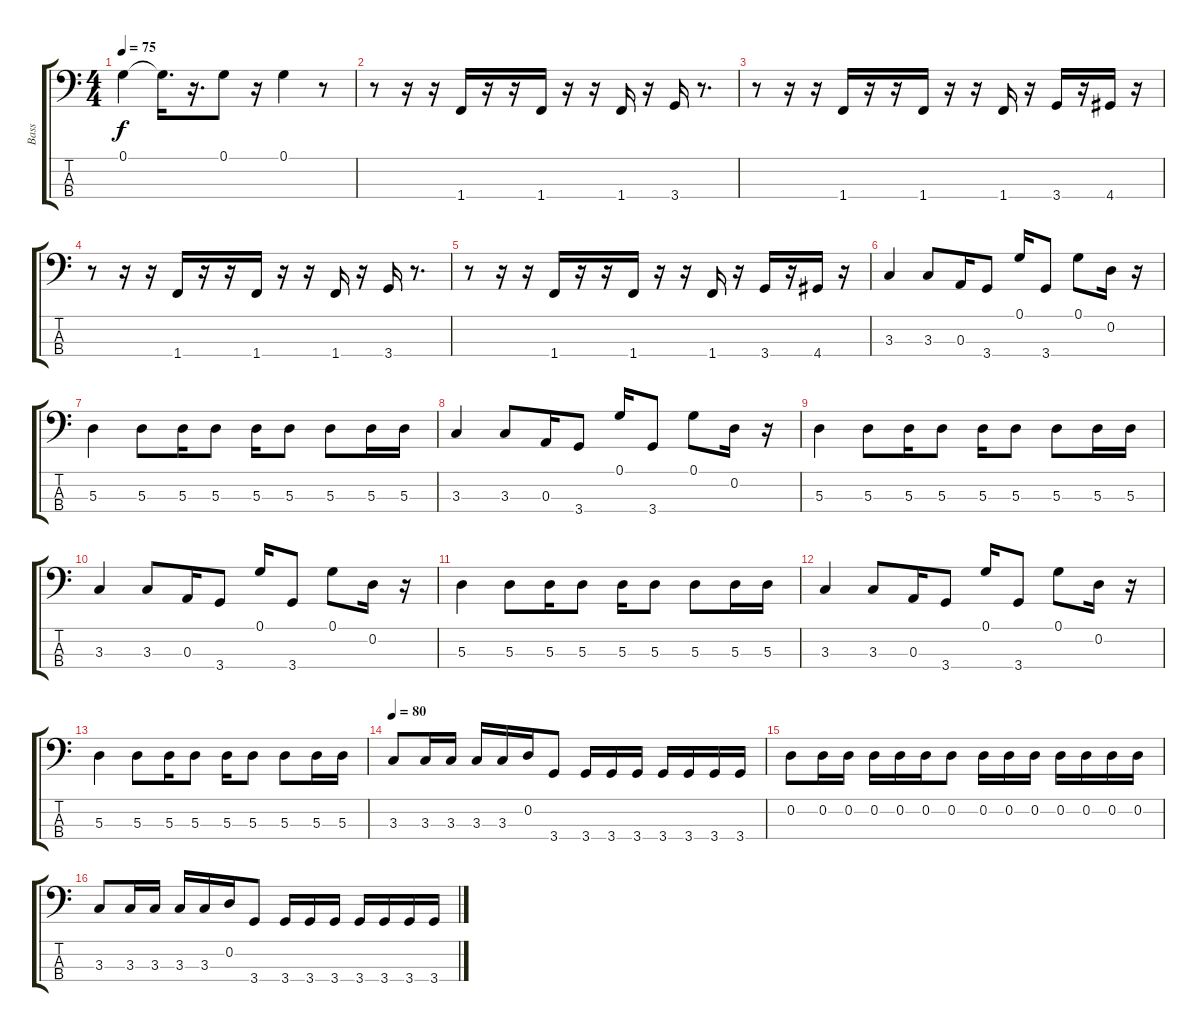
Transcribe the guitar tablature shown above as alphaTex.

\track ("Bass" "Bass") {instrument electricbassfinger}
\staff {score tabs}
\tuning (G2 D2 A1 E1) {hide}
\ts (4 4)
\tempo 75
\clef f4
\ks c
0.1.4{dy f} 0.1{t}.16{d} r.16{d} 0.1.8 r.16 0.1.4 r.8 |
r.8 r.16 r.16 1.4.16 r.16 r.16 1.4.16 r.16 r.16 1.4.16 r.16 3.4.16 r.8{d} |
r.8 r.16 r.16 1.4.16 r.16 r.16 1.4.16 r.16 r.16 1.4.16 r.16 3.4.16 r.16 4.4.16 r.16 |
r.8 r.16 r.16 1.4.16 r.16 r.16 1.4.16 r.16 r.16 1.4.16 r.16 3.4.16 r.8{d} |
r.8 r.16 r.16 1.4.16 r.16 r.16 1.4.16 r.16 r.16 1.4.16 r.16 3.4.16 r.16 4.4.16 r.16 |
3.3.4 3.3.8 0.3.16 3.4.8 0.1.16 3.4.8 0.1.8 0.2.16 r.16 |
5.3.4 5.3.8 5.3.16 5.3.8 5.3.16 5.3.8 5.3.8 5.3.16 5.3.16 |
3.3.4 3.3.8 0.3.16 3.4.8 0.1.16 3.4.8 0.1.8 0.2.16 r.16 |
5.3.4 5.3.8 5.3.16 5.3.8 5.3.16 5.3.8 5.3.8 5.3.16 5.3.16 |
3.3.4 3.3.8 0.3.16 3.4.8 0.1.16 3.4.8 0.1.8 0.2.16 r.16 |
5.3.4 5.3.8 5.3.16 5.3.8 5.3.16 5.3.8 5.3.8 5.3.16 5.3.16 |
3.3.4 3.3.8 0.3.16 3.4.8 0.1.16 3.4.8 0.1.8 0.2.16 r.16 |
5.3.4 5.3.8 5.3.16 5.3.8 5.3.16 5.3.8 5.3.8 5.3.16 5.3.16 |
\tempo 80
3.3.8 3.3.16 3.3.16 3.3.16 3.3.16 0.2.16 3.4.8 3.4.16 3.4.16 3.4.16 3.4.16 3.4.16 3.4.16 3.4.16 |
0.2.8 0.2.16 0.2.16 0.2.16 0.2.16 0.2.16 0.2.8 0.2.16 0.2.16 0.2.16 0.2.16 0.2.16 0.2.16 0.2.16 |
3.3.8 3.3.16 3.3.16 3.3.16 3.3.16 0.2.16 3.4.8 3.4.16 3.4.16 3.4.16 3.4.16 3.4.16 3.4.16 3.4.16
